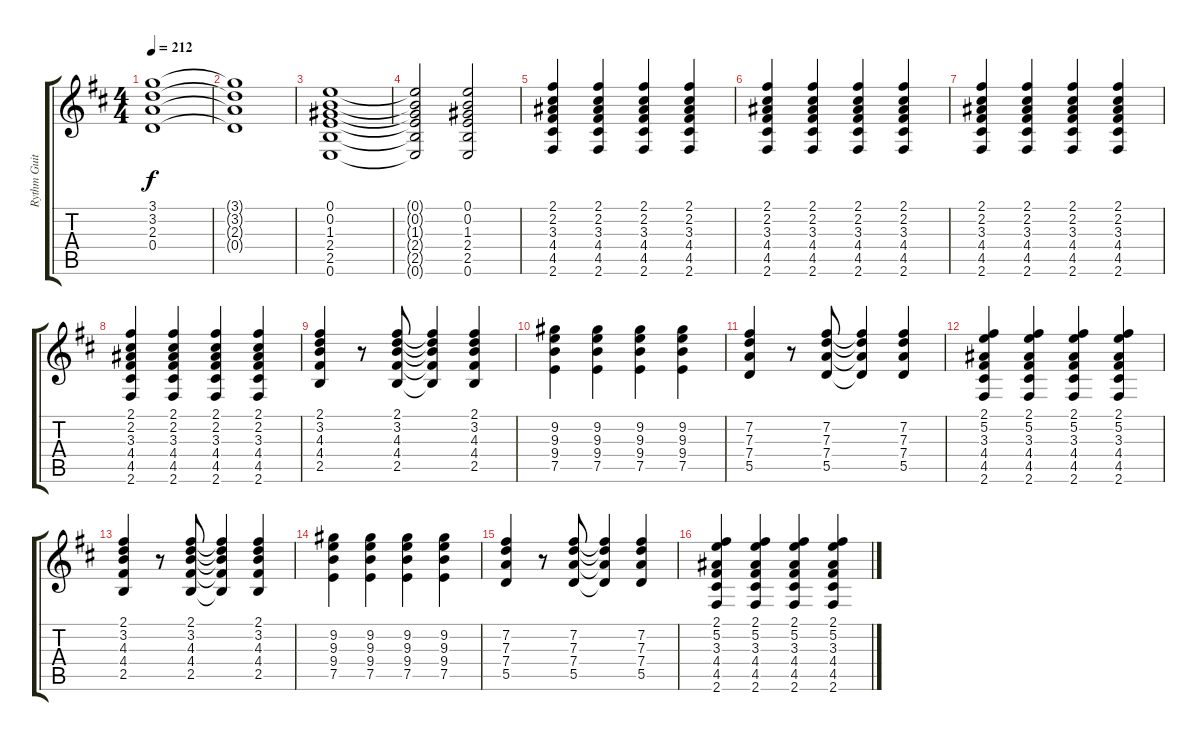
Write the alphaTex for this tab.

\track ("Rythm Guitar" "Rythm Guit") {instrument overdrivenguitar}
\staff {score tabs}
\tuning (E4 B3 G3 D3 A2 E2) {hide}
\ts (4 4)
\tempo 212
\clef g2
\ks d
(3.1 3.2 2.3 0.4).1{dy f} |
(3.1{t} 3.2{t} 2.3{t} 0.4{t}).1 |
(0.1 0.2 1.3 2.4 2.5 0.6).1 |
(0.1{t} 0.2{t} 1.3{t} 2.4{t} 2.5{t} 0.6{t}).2 (0.1 0.2 1.3 2.4 2.5 0.6).2 |
(2.1 2.2 3.3 4.4 4.5 2.6).4 (2.1 2.2 3.3 4.4 4.5 2.6).4 (2.1 2.2 3.3 4.4 4.5 2.6).4 (2.1 2.2 3.3 4.4 4.5 2.6).4 |
(2.1 2.2 3.3 4.4 4.5 2.6).4 (2.1 2.2 3.3 4.4 4.5 2.6).4 (2.1 2.2 3.3 4.4 4.5 2.6).4 (2.1 2.2 3.3 4.4 4.5 2.6).4 |
(2.1 2.2 3.3 4.4 4.5 2.6).4 (2.1 2.2 3.3 4.4 4.5 2.6).4 (2.1 2.2 3.3 4.4 4.5 2.6).4 (2.1 2.2 3.3 4.4 4.5 2.6).4 |
(2.1 2.2 3.3 4.4 4.5 2.6).4 (2.1 2.2 3.3 4.4 4.5 2.6).4 (2.1 2.2 3.3 4.4 4.5 2.6).4 (2.1 2.2 3.3 4.4 4.5 2.6).4 |
(2.1 3.2 4.3 4.4 2.5).4 r.8 (2.1 3.2 4.3 4.4 2.5).8 (2.1{t} 3.2{t} 4.3{t} 4.4{t} 2.5{t}).4 (2.1 3.2 4.3 4.4 2.5).4 |
(9.2 9.3 9.4 7.5).4 (9.2 9.3 9.4 7.5).4 (9.2 9.3 9.4 7.5).4 (9.2 9.3 9.4 7.5).4 |
(7.2 7.3 7.4 5.5).4 r.8 (7.2 7.3 7.4 5.5).8 (7.2{t} 7.3{t} 7.4{t} 5.5{t}).4 (7.2 7.3 7.4 5.5).4 |
(2.1 5.2 3.3 4.4 4.5 2.6).4 (2.1 5.2 3.3 4.4 4.5 2.6).4 (2.1 5.2 3.3 4.4 4.5 2.6).4 (2.1 5.2 3.3 4.4 4.5 2.6).4 |
(2.1 3.2 4.3 4.4 2.5).4 r.8 (2.1 3.2 4.3 4.4 2.5).8 (2.1{t} 3.2{t} 4.3{t} 4.4{t} 2.5{t}).4 (2.1 3.2 4.3 4.4 2.5).4 |
(9.2 9.3 9.4 7.5).4 (9.2 9.3 9.4 7.5).4 (9.2 9.3 9.4 7.5).4 (9.2 9.3 9.4 7.5).4 |
(7.2 7.3 7.4 5.5).4 r.8 (7.2 7.3 7.4 5.5).8 (7.2{t} 7.3{t} 7.4{t} 5.5{t}).4 (7.2 7.3 7.4 5.5).4 |
(2.1 5.2 3.3 4.4 4.5 2.6).4 (2.1 5.2 3.3 4.4 4.5 2.6).4 (2.1 5.2 3.3 4.4 4.5 2.6).4 (2.1 5.2 3.3 4.4 4.5 2.6).4
